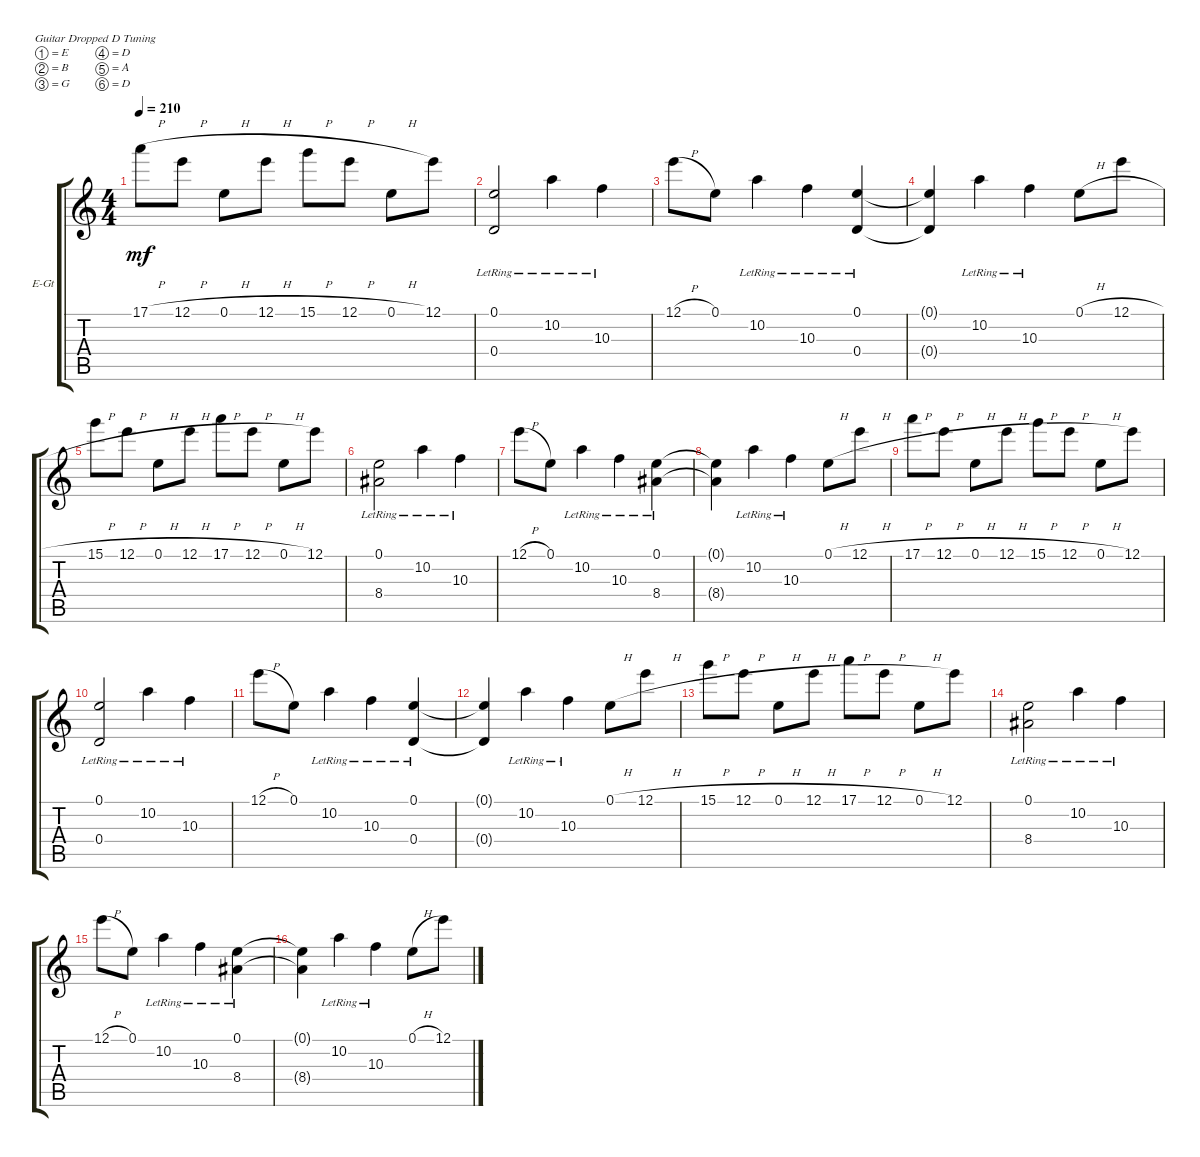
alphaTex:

\defaultSystemsLayout 4
\bracketExtendMode groupsimilarinstruments
\firstSystemTrackNameOrientation horizontal
\otherSystemsTrackNameOrientation horizontal
\track ("clean guitar2" "E-Gt") {instrument electricguitarclean}
\staff {score tabs}
\tuning (E4 B3 G3 D3 A2 D2)
\ts (4 4)
\tempo 210
\clef g2
\scale
0.333333
\ks c
17.1{h}.8{dy mf} 12.1{h}.8 0.1{h}.8 12.1{h}.8 15.1{h}.8 12.1{h}.8 0.1{h}.8 12.1.8 |
\scale
0.333333 (0.4{lr} 0.1{lr}).2 10.2{lr}.4 10.3{lr}.4 |
\scale
0.333333 12.1{h}.8 0.1.8 10.2{lr}.4 10.3{lr}.4 (0.4{lr} 0.1{lr}).4 |
\scale
0.333333 (0.4{t} 0.1{t}).4 10.2{lr}.4 10.3{lr}.4 0.1{h}.8 12.1{h}.8 |
\scale
0.333333 15.1{h}.8 12.1{h}.8 0.1{h}.8 12.1{h}.8 17.1{h}.8 12.1{h}.8 0.1{h}.8 12.1.8 |
\scale
0.333333 (8.4{lr} 0.1{lr}).2 10.2{lr}.4 10.3{lr}.4 |
\scale
0.333333 12.1{h}.8 0.1.8 10.2{lr}.4 10.3{lr}.4 (8.4{lr} 0.1{lr}).4 |
\scale
0.333333 (8.4{t} 0.1{t}).4 10.2{lr}.4 10.3{lr}.4 0.1{h}.8 12.1{h}.8 |
\scale
0.333333 17.1{h}.8 12.1{h}.8 0.1{h}.8 12.1{h}.8 15.1{h}.8 12.1{h}.8 0.1{h}.8 12.1.8 |
\scale
0.333333 (0.4{lr} 0.1{lr}).2 10.2{lr}.4 10.3{lr}.4 |
\scale
0.333333 12.1{h}.8 0.1.8 10.2{lr}.4 10.3{lr}.4 (0.4{lr} 0.1{lr}).4 |
\scale
0.333333 (0.4{t} 0.1{t}).4 10.2{lr}.4 10.3{lr}.4 0.1{h}.8 12.1{h}.8 |
\scale
0.333333 15.1{h}.8 12.1{h}.8 0.1{h}.8 12.1{h}.8 17.1{h}.8 12.1{h}.8 0.1{h}.8 12.1.8 |
\scale
0.333333 (8.4{lr} 0.1{lr}).2 10.2{lr}.4 10.3{lr}.4 |
\scale
0.333333 12.1{h}.8 0.1.8 10.2{lr}.4 10.3{lr}.4 (8.4{lr} 0.1{lr}).4 |
\scale
0.333333 (8.4{t} 0.1{t}).4 10.2{lr}.4 10.3{lr}.4 0.1{h}.8 12.1{h}.8
